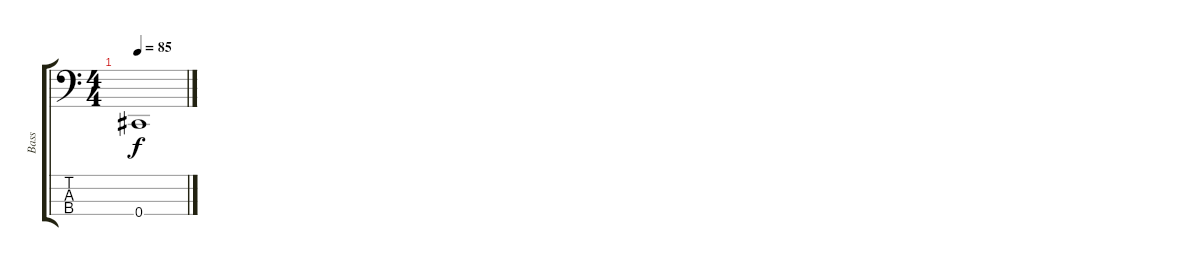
\track ("Bass" "Bass") {instrument electricbasspick}
\staff {score tabs}
\tuning (Gb2 Db2 Ab1 Db1) {hide}
\ts (4 4)
\tempo 85
\clef f4
\ks c
0.4{t}.1{dy f}
